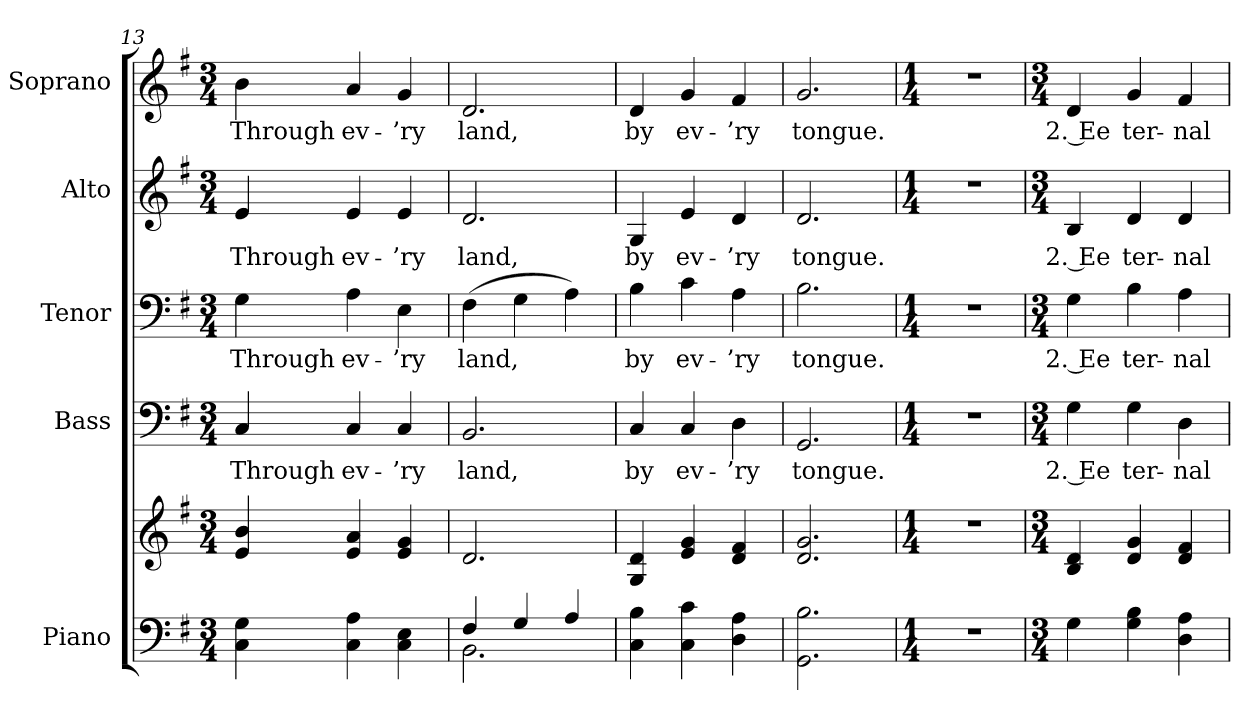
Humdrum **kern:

**kern	**kern	**kern	**text	**kern	**text	**kern	**text	**kern	**text
*part5	*part5	*part4	*part4	*part3	*part3	*part2	*part2	*part1	*part1
*staff6	*staff5	*staff4	*staff4	*staff3	*staff3	*staff2	*staff2	*staff1	*staff1
*I"Piano	*	*I"Bass	*	*I"Tenor	*	*I"Alto	*	*I"Soprano	*
*I'Pno.	*	*I'B.	*	*I'T.	*	*I'A.	*	*I'S.	*
!!LO:PB:g=z
*clefF4	*clefG2	*clefF4	*	*clefF4	*	*clefG2	*	*clefG2	*
*k[f#]	*k[f#]	*k[f#]	*	*k[f#]	*	*k[f#]	*	*k[f#]	*
*G:	*G:	*G:	*	*G:	*	*G:	*	*G:	*
*M3/4	*M3/4	*M3/4	*	*M3/4	*	*M3/4	*	*M3/4	*
=13	=13	=13	=13	=13	=13	=13	=13	=13	=13
!	!	!	!LO:LY:b:color=#000000	!	!	!	!	!	!
!	!	!	!	!	!LO:LY:b:color=#000000	!	!	!	!
!	!	!	!	!	!	!	!LO:LY:b:color=#000000	!	!
!	!	!	!	!	!	!	!	!	!LO:LY:b:color=#000000
4Ci\ 4Gi	4ei/ 4bi	4Ci/	Through	4Gi\	Through	4ei/	Through	4bi\	Through
!	!	!	!LO:LY:b:color=#000000	!	!	!	!	!	!
!	!	!	!	!	!LO:LY:b:color=#000000	!	!	!	!
!	!	!	!	!	!	!	!LO:LY:b:color=#000000	!	!
!	!	!	!	!	!	!	!	!	!LO:LY:b:color=#000000
4Ci\ 4Ai	4ei/ 4ai	4Ci/	ev-	4Ai\	ev-	4ei/	ev-	4ai/	ev-
!	!	!	!LO:LY:b:color=#000000	!	!	!	!	!	!
!	!	!	!	!	!LO:LY:b:color=#000000	!	!	!	!
!	!	!	!	!	!	!	!LO:LY:b:color=#000000	!	!
!	!	!	!	!	!	!	!	!	!LO:LY:b:color=#000000
4Ci\ 4Ei	4ei/ 4gi	4Ci/	-’ry	4Ei\	-’ry	4ei/	-’ry	4gi/	-’ry
=14	=14	=14	=14	=14	=14	=14	=14	=14	=14
*^	*	*	*	*	*	*	*	*	*
!	!	!	!	!LO:LY:b:color=#000000	!	!	!	!	!	!
!	!	!	!	!	!	!LO:LY:b:color=#000000	!	!	!	!
!	!	!	!	!	!	!	!	!LO:LY:b:color=#000000	!	!
!	!	!	!	!	!	!	!	!	!	!LO:LY:b:color=#000000
4F#i/	2.BBi\	2.di/	2.BBi/	land,	(4F#i\	land,	2.di/	land,	2.di/	land,
4Gi/	.	.	.	.	4Gi\	.	.	.	.	.
4Ai/	.	.	.	.	4Ai\)	.	.	.	.	.
*v	*v	*	*	*	*	*	*	*	*	*
=15	=15	=15	=15	=15	=15	=15	=15	=15	=15
!	!	!	!LO:LY:b:color=#000000	!	!	!	!	!	!
!	!	!	!	!	!LO:LY:b:color=#000000	!	!	!	!
!	!	!	!	!	!	!	!LO:LY:b:color=#000000	!	!
!	!	!	!	!	!	!	!	!	!LO:LY:b:color=#000000
4Ci\ 4Bi	4Gi/ 4di	4Ci/	by	4Bi\	by	4Gi/	by	4di/	by
!	!	!	!LO:LY:b:color=#000000	!	!	!	!	!	!
!	!	!	!	!	!LO:LY:b:color=#000000	!	!	!	!
!	!	!	!	!	!	!	!LO:LY:b:color=#000000	!	!
!	!	!	!	!	!	!	!	!	!LO:LY:b:color=#000000
4Ci\ 4ci	4ei/ 4gi	4Ci/	ev-	4ci\	ev-	4ei/	ev-	4gi/	ev-
!	!	!	!LO:LY:b:color=#000000	!	!	!	!	!	!
!	!	!	!	!	!LO:LY:b:color=#000000	!	!	!	!
!	!	!	!	!	!	!	!LO:LY:b:color=#000000	!	!
!	!	!	!	!	!	!	!	!	!LO:LY:b:color=#000000
4Di\ 4Ai	4di/ 4f#i	4Di\	-’ry	4Ai\	-’ry	4di/	-’ry	4f#i/	-’ry
=16	=16	=16	=16	=16	=16	=16	=16	=16	=16
!	!	!	!LO:LY:b:color=#000000	!	!	!	!	!	!
!	!	!	!	!	!LO:LY:b:color=#000000	!	!	!	!
!	!	!	!	!	!	!	!LO:LY:b:color=#000000	!	!
!	!	!	!	!	!	!	!	!	!LO:LY:b:color=#000000
2.GGi\ 2.Bi	2.di/ 2.gi	2.GGi/	tongue.	2.Bi\	tongue.	2.di/	tongue.	2.gi/	tongue.
!!LO:PB:g=z
=17	=17	=17	=17	=17	=17	=17	=17	=17	=17
*M1/4	*M1/4	*M1/4	*	*M1/4	*	*M1/4	*	*M1/4	*
!LO:N:vis=1	!LO:N:vis=1	!LO:N:vis=1	!	!LO:N:vis=1	!	!LO:N:vis=1	!	!LO:N:vis=1	!
4r	4r	4r	.	4r	.	4r	.	4r	.
=18	=18	=18	=18	=18	=18	=18	=18	=18	=18
*M3/4	*M3/4	*M3/4	*	*M3/4	*	*M3/4	*	*M3/4	*
!	!	!	!LO:LY:b:color=#000000	!	!	!	!	!	!
!	!	!	!	!	!LO:LY:b:color=#000000	!	!	!	!
!	!	!	!	!	!	!	!LO:LY:b:color=#000000	!	!
!	!	!	!	!	!	!	!	!	!LO:LY:b:color=#000000
4Gi\	4Bi/ 4di	4Gi\	2. Ee	4Gi\	2. Ee	4Bi/	2. Ee	4di/	2. Ee
!	!	!	!LO:LY:b:color=#000000	!	!	!	!	!	!
!	!	!	!	!	!LO:LY:b:color=#000000	!	!	!	!
!	!	!	!	!	!	!	!LO:LY:b:color=#000000	!	!
!	!	!	!	!	!	!	!	!	!LO:LY:b:color=#000000
4Gi\ 4Bi	4di/ 4gi	4Gi\	ter-	4Bi\	ter-	4di/	ter-	4gi/	ter-
!	!	!	!LO:LY:b:color=#000000	!	!	!	!	!	!
!	!	!	!	!	!LO:LY:b:color=#000000	!	!	!	!
!	!	!	!	!	!	!	!LO:LY:b:color=#000000	!	!
!	!	!	!	!	!	!	!	!	!LO:LY:b:color=#000000
4Di\ 4Ai	4di/ 4f#i	4Di\	-nal	4Ai\	-nal	4di/	-nal	4f#i/	-nal
=	=	=	=	=	=	=	=	=	=
*-	*-	*-	*-	*-	*-	*-	*-	*-	*-
